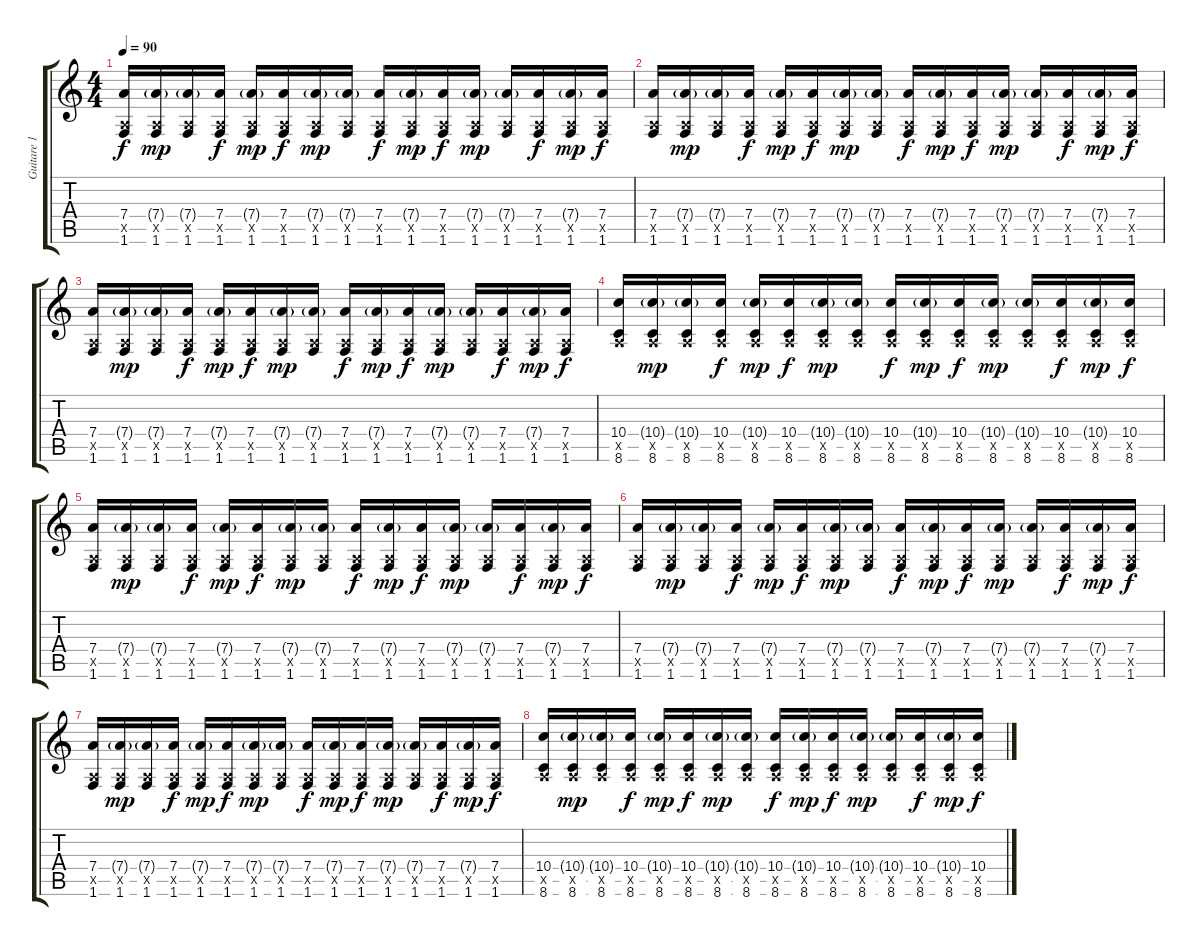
\track ("Guitare 1" "Guitare 1") {instrument overdrivenguitar}
\staff {score tabs}
\tuning (E4 B3 G3 D3 A2 E2) {hide}
\ts (4 4)
\tempo 90
\clef g2
\ks c
(7.4 0.5{x} 1.6).16{dy f} (7.4{g} 0.5{x} 1.6).16{dy mp} (7.4{g} 0.5{x} 1.6).16 (7.4 0.5{x} 1.6).16{dy f} (7.4{g} 0.5{x} 1.6).16{dy mp} (7.4 0.5{x} 1.6).16{dy f} (7.4{g} 0.5{x} 1.6).16{dy mp} (7.4{g} 0.5{x} 1.6).16 (7.4 0.5{x} 1.6).16{dy f} (7.4{g} 0.5{x} 1.6).16{dy mp} (7.4 0.5{x} 1.6).16{dy f} (7.4{g} 0.5{x} 1.6).16{dy mp} (7.4{g} 0.5{x} 1.6).16 (7.4 0.5{x} 1.6).16{dy f} (7.4{g} 0.5{x} 1.6).16{dy mp} (7.4 0.5{x} 1.6).16{dy f} |
(7.4 0.5{x} 1.6).16 (7.4{g} 0.5{x} 1.6).16{dy mp} (7.4{g} 0.5{x} 1.6).16 (7.4 0.5{x} 1.6).16{dy f} (7.4{g} 0.5{x} 1.6).16{dy mp} (7.4 0.5{x} 1.6).16{dy f} (7.4{g} 0.5{x} 1.6).16{dy mp} (7.4{g} 0.5{x} 1.6).16 (7.4 0.5{x} 1.6).16{dy f} (7.4{g} 0.5{x} 1.6).16{dy mp} (7.4 0.5{x} 1.6).16{dy f} (7.4{g} 0.5{x} 1.6).16{dy mp} (7.4{g} 0.5{x} 1.6).16 (7.4 0.5{x} 1.6).16{dy f} (7.4{g} 0.5{x} 1.6).16{dy mp} (7.4 0.5{x} 1.6).16{dy f} |
(7.4 0.5{x} 1.6).16 (7.4{g} 0.5{x} 1.6).16{dy mp} (7.4{g} 0.5{x} 1.6).16 (7.4 0.5{x} 1.6).16{dy f} (7.4{g} 0.5{x} 1.6).16{dy mp} (7.4 0.5{x} 1.6).16{dy f} (7.4{g} 0.5{x} 1.6).16{dy mp} (7.4{g} 0.5{x} 1.6).16 (7.4 0.5{x} 1.6).16{dy f} (7.4{g} 0.5{x} 1.6).16{dy mp} (7.4 0.5{x} 1.6).16{dy f} (7.4{g} 0.5{x} 1.6).16{dy mp} (7.4{g} 0.5{x} 1.6).16 (7.4 0.5{x} 1.6).16{dy f} (7.4{g} 0.5{x} 1.6).16{dy mp} (7.4 0.5{x} 1.6).16{dy f} |
(10.4 0.5{x} 8.6).16 (10.4{g} 0.5{x} 8.6).16{dy mp} (10.4{g} 0.5{x} 8.6).16 (10.4 0.5{x} 8.6).16{dy f} (10.4{g} 0.5{x} 8.6).16{dy mp} (10.4 0.5{x} 8.6).16{dy f} (10.4{g} 0.5{x} 8.6).16{dy mp} (10.4{g} 0.5{x} 8.6).16 (10.4 0.5{x} 8.6).16{dy f} (10.4{g} 0.5{x} 8.6).16{dy mp} (10.4 0.5{x} 8.6).16{dy f} (10.4{g} 0.5{x} 8.6).16{dy mp} (10.4{g} 0.5{x} 8.6).16 (10.4 0.5{x} 8.6).16{dy f} (10.4{g} 0.5{x} 8.6).16{dy mp} (10.4 0.5{x} 8.6).16{dy f} |
(7.4 0.5{x} 1.6).16 (7.4{g} 0.5{x} 1.6).16{dy mp} (7.4{g} 0.5{x} 1.6).16 (7.4 0.5{x} 1.6).16{dy f} (7.4{g} 0.5{x} 1.6).16{dy mp} (7.4 0.5{x} 1.6).16{dy f} (7.4{g} 0.5{x} 1.6).16{dy mp} (7.4{g} 0.5{x} 1.6).16 (7.4 0.5{x} 1.6).16{dy f} (7.4{g} 0.5{x} 1.6).16{dy mp} (7.4 0.5{x} 1.6).16{dy f} (7.4{g} 0.5{x} 1.6).16{dy mp} (7.4{g} 0.5{x} 1.6).16 (7.4 0.5{x} 1.6).16{dy f} (7.4{g} 0.5{x} 1.6).16{dy mp} (7.4 0.5{x} 1.6).16{dy f} |
(7.4 0.5{x} 1.6).16 (7.4{g} 0.5{x} 1.6).16{dy mp} (7.4{g} 0.5{x} 1.6).16 (7.4 0.5{x} 1.6).16{dy f} (7.4{g} 0.5{x} 1.6).16{dy mp} (7.4 0.5{x} 1.6).16{dy f} (7.4{g} 0.5{x} 1.6).16{dy mp} (7.4{g} 0.5{x} 1.6).16 (7.4 0.5{x} 1.6).16{dy f} (7.4{g} 0.5{x} 1.6).16{dy mp} (7.4 0.5{x} 1.6).16{dy f} (7.4{g} 0.5{x} 1.6).16{dy mp} (7.4{g} 0.5{x} 1.6).16 (7.4 0.5{x} 1.6).16{dy f} (7.4{g} 0.5{x} 1.6).16{dy mp} (7.4 0.5{x} 1.6).16{dy f} |
(7.4 0.5{x} 1.6).16 (7.4{g} 0.5{x} 1.6).16{dy mp} (7.4{g} 0.5{x} 1.6).16 (7.4 0.5{x} 1.6).16{dy f} (7.4{g} 0.5{x} 1.6).16{dy mp} (7.4 0.5{x} 1.6).16{dy f} (7.4{g} 0.5{x} 1.6).16{dy mp} (7.4{g} 0.5{x} 1.6).16 (7.4 0.5{x} 1.6).16{dy f} (7.4{g} 0.5{x} 1.6).16{dy mp} (7.4 0.5{x} 1.6).16{dy f} (7.4{g} 0.5{x} 1.6).16{dy mp} (7.4{g} 0.5{x} 1.6).16 (7.4 0.5{x} 1.6).16{dy f} (7.4{g} 0.5{x} 1.6).16{dy mp} (7.4 0.5{x} 1.6).16{dy f} |
(10.4 0.5{x} 8.6).16 (10.4{g} 0.5{x} 8.6).16{dy mp} (10.4{g} 0.5{x} 8.6).16 (10.4 0.5{x} 8.6).16{dy f} (10.4{g} 0.5{x} 8.6).16{dy mp} (10.4 0.5{x} 8.6).16{dy f} (10.4{g} 0.5{x} 8.6).16{dy mp} (10.4{g} 0.5{x} 8.6).16 (10.4 0.5{x} 8.6).16{dy f} (10.4{g} 0.5{x} 8.6).16{dy mp} (10.4 0.5{x} 8.6).16{dy f} (10.4{g} 0.5{x} 8.6).16{dy mp} (10.4{g} 0.5{x} 8.6).16 (10.4 0.5{x} 8.6).16{dy f} (10.4{g} 0.5{x} 8.6).16{dy mp} (10.4 0.5{x} 8.6).16{dy f}
